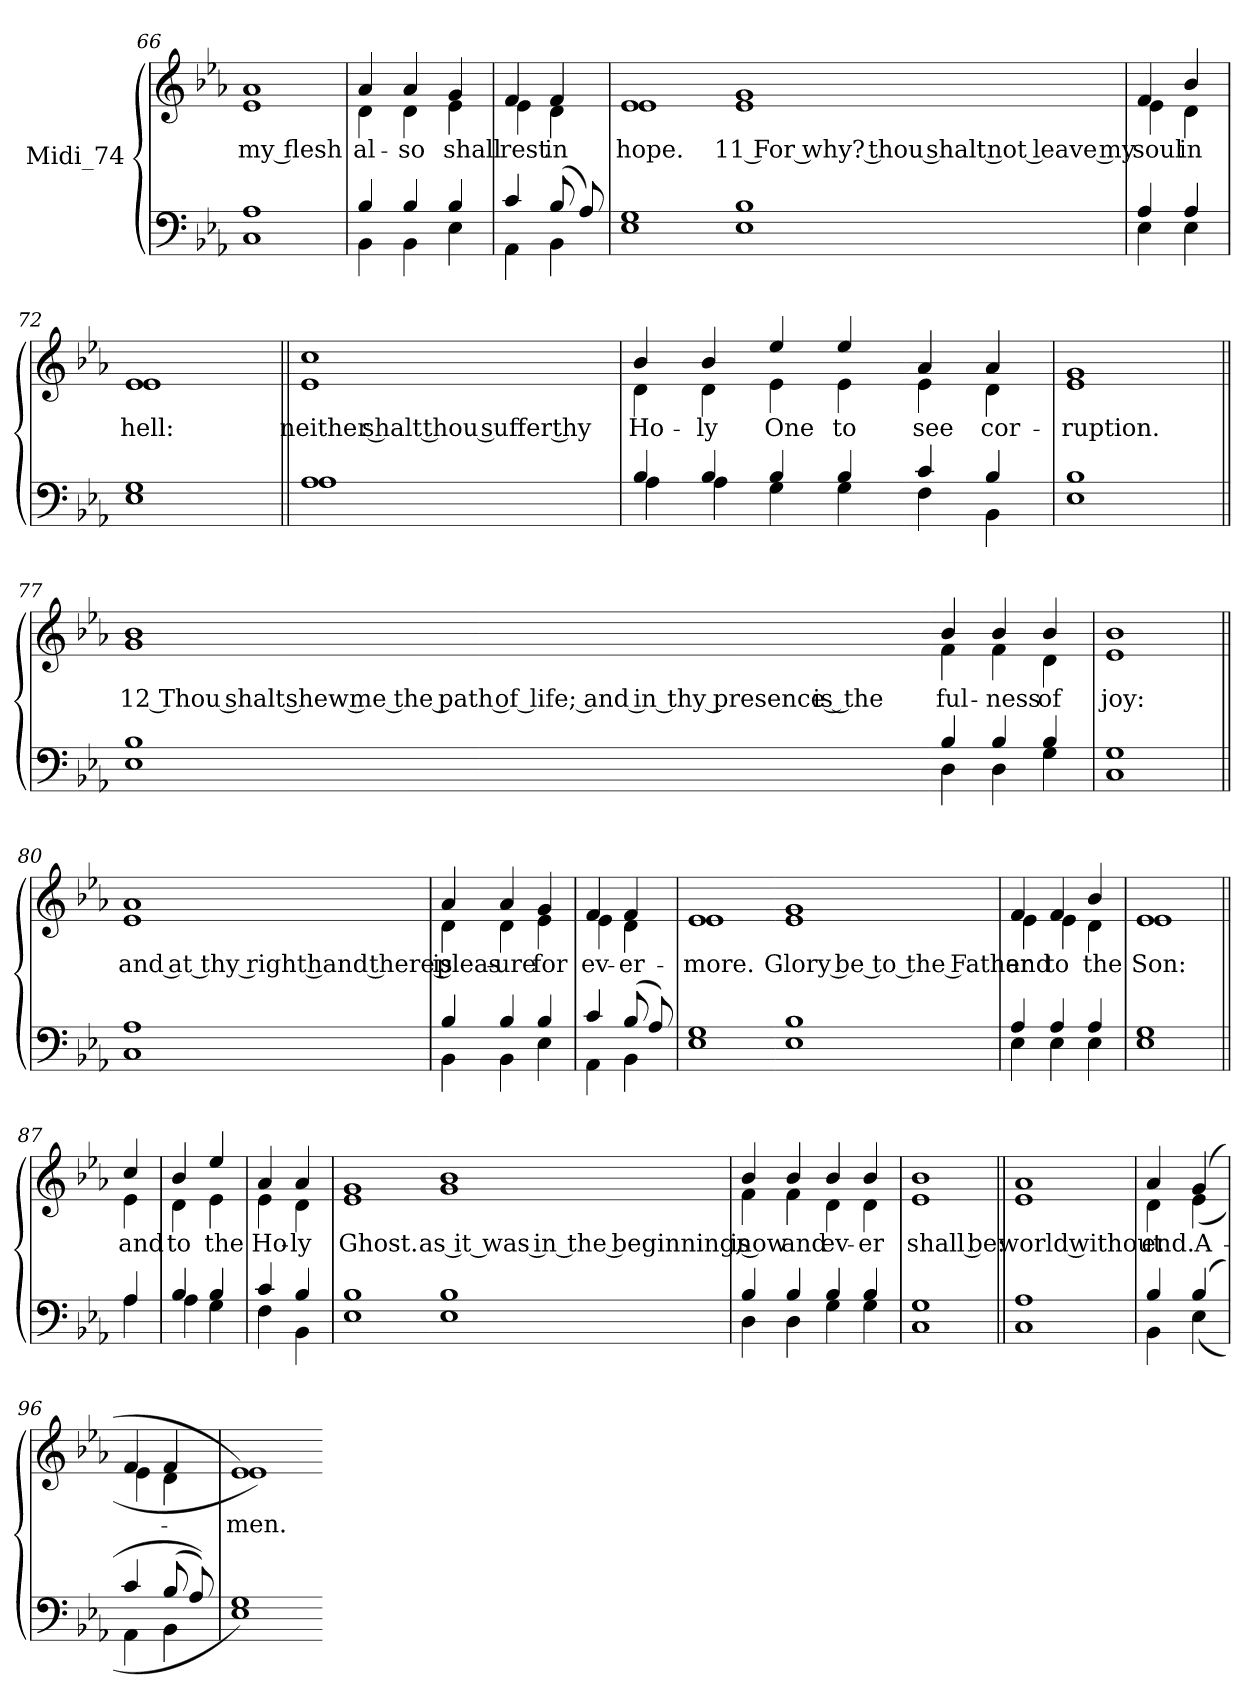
**kern	**kern	**text
*part2	*part1	*part1
*staff2	*staff1	*staff1
*I"Midi_74	*I"Midi_74	*
*clefF4	*clefG2	*
*k[b-e-a-]	*k[b-e-a-]	*
*E-:	*E-:	*
=66	=66	=66
*^	*	*
!	!	!	!LO:LY:b
*	*	*^	*
1A-	1C	1a-	1e-	my flesh
=67	=67	=67	=67	=67
!	!	!	!	!LO:LY:b
4B-	4BB-	4a-	4d	al-
!	!	!	!	!LO:LY:b
4B-	4BB-	4a-	4d	-so
!	!	!	!	!LO:LY:b
4B-	4E-	4g	4e-	shall
=68	=68	=68	=68	=68
!	!	!	!	!LO:LY:b
4c	4AA-	4f	4e-	rest
!	!	!	!	!LO:LY:b
(>8B-	4BB-	4f	4d	in
8A-)	.	.	.	.
=69	=69	=69	=69	=69
!	!	!	!	!LO:LY:b
1G	1E-	1e-	1e-	hope.
!!LO:LB:g=z	!!
=70-	=70-	=70-	=70-	=70-
!	!	!	!	!LO:LY:b
1B-	1E-	1g	1e-	11 For why? thou shalt not leave my
=71	=71	=71	=71	=71
!	!	!	!	!LO:LY:b
4A-	4E-	4f	4e-	soul
!	!	!	!	!LO:LY:b
4A-	4E-	4b-	4d	in
=72	=72	=72	=72	=72
!	!	!	!	!LO:LY:b
1G	1E-	1e-	1e-	hell:
=73||	=73||	=73||	=73||	=73||
!	!	!	!	!LO:LY:b
1A-	1A-	1cc	1e-	neither shalt thou suffer thy
=74	=74	=74	=74	=74
!	!	!	!	!LO:LY:b
4B-	4A-	4b-	4d	Ho-
!	!	!	!	!LO:LY:b
4B-	4A-	4b-	4d	-ly
!	!	!	!	!LO:LY:b
4B-	4G	4ee-	4e-	One
!	!	!	!	!LO:LY:b
4B-	4G	4ee-	4e-	to
!!LO:LB:g=z	!!
=75-	=75-	=75-	=75-	=75-
!	!	!	!	!LO:LY:b
4c	4F	4a-	4e-	see
!	!	!	!	!LO:LY:b
4B-	4BB-	4a-	4d	cor-
=76	=76	=76	=76	=76
!	!	!	!	!LO:LY:b
1B-	1E-	1g	1e-	-ruption.
=77||	=77||	=77||	=77||	=77||
!	!	!	!	!LO:LY:b
1B-	1E-	1b-	1g	12 Thou shalt shew me the path of life; and in thy presence is the
!!LO:LB:g=z	!!
=78-	=78-	=78-	=78-	=78-
!	!	!	!	!LO:LY:b
4B-	4D	4b-	4f	ful-
!	!	!	!	!LO:LY:b
4B-	4D	4b-	4f	-ness
!	!	!	!	!LO:LY:b
4B-	4G	4b-	4d	of
=79	=79	=79	=79	=79
!	!	!	!	!LO:LY:b
1G	1C	1b-	1e-	joy:
=80||	=80||	=80||	=80||	=80||
!	!	!	!	!LO:LY:b
1A-	1C	1a-	1e-	and at thy right hand there is
=81	=81	=81	=81	=81
!	!	!	!	!LO:LY:b
4B-	4BB-	4a-	4d	pleas-
!	!	!	!	!LO:LY:b
4B-	4BB-	4a-	4d	-ure
!	!	!	!	!LO:LY:b
4B-	4E-	4g	4e-	for
=82	=82	=82	=82	=82
!	!	!	!	!LO:LY:b
4c	4AA-	4f	4e-	ev-
!	!	!	!	!LO:LY:b
(>8B-	4BB-	4f	4d	-er-
8A-)	.	.	.	.
=83	=83	=83	=83	=83
!	!	!	!	!LO:LY:b
1G	1E-	1e-	1e-	-more.
!!LO:LB:g=z	!!
=84-	=84-	=84-	=84-	=84-
!	!	!	!	!LO:LY:b
1B-	1E-	1g	1e-	Glory be to the Father
=85	=85	=85	=85	=85
!	!	!	!	!LO:LY:b
4A-	4E-	4f	4e-	and
!	!	!	!	!LO:LY:b
4A-	4E-	4f	4e-	to
!	!	!	!	!LO:LY:b
4A-	4E-	4b-	4d	the
=86	=86	=86	=86	=86
!	!	!	!	!LO:LY:b
1G	1E-	1e-	1e-	Son:
=87||	=87||	=87||	=87||	=87||
!	!	!	!	!LO:LY:b
4A-	4A-	4cc	4e-	and
=88	=88	=88	=88	=88
!	!	!	!	!LO:LY:b
4B-	4A-	4b-	4d	to
!	!	!	!	!LO:LY:b
4B-	4G	4ee-	4e-	the
=89	=89	=89	=89	=89
!	!	!	!	!LO:LY:b
4c	4F	4a-	4e-	Ho-
!	!	!	!	!LO:LY:b
4B-	4BB-	4a-	4d	-ly
=90	=90	=90	=90	=90
!	!	!	!	!LO:LY:b
1B-	1E-	1g	1e-	Ghost.
!!LO:LB:g=z	!!
=91-	=91-	=91-	=91-	=91-
!	!	!	!	!LO:LY:b
1B-	1E-	1b-	1g	as it was in the beginning, is
=92	=92	=92	=92	=92
!	!	!	!	!LO:LY:b
4B-	4D	4b-	4f	now
!	!	!	!	!LO:LY:b
4B-	4D	4b-	4f	and
!	!	!	!	!LO:LY:b
4B-	4G	4b-	4d	ev-
!	!	!	!	!LO:LY:b
4B-	4G	4b-	4d	-er
=93	=93	=93	=93	=93
!	!	!	!	!LO:LY:b
1G	1C	1b-	1e-	shall be:
=94||	=94||	=94||	=94||	=94||
!	!	!	!	!LO:LY:b
1A-	1C	1a-	1e-	world without
=95	=95	=95	=95	=95
!	!	!	!	!LO:LY:b
4B-	4BB-	4a-	4d	end.
!	!	!	!	!LO:LY:b
(>4B-	(<4E-	(>4g	(<4e-	A-
=96	=96	=96	=96	=96
4c	4AA-	4f	4e-	.
(>8B-	4BB-	4f	4d	.
8A-))	.	.	.	.
=97	=97	=97	=97	=97
!	!	!	!	!LO:LY:b
1G	1E-)	1e-)	1e-)	-men.
*v	*v	*	*	*
*	*v	*v	*
=-	=-	=-
*-	*-	*-
